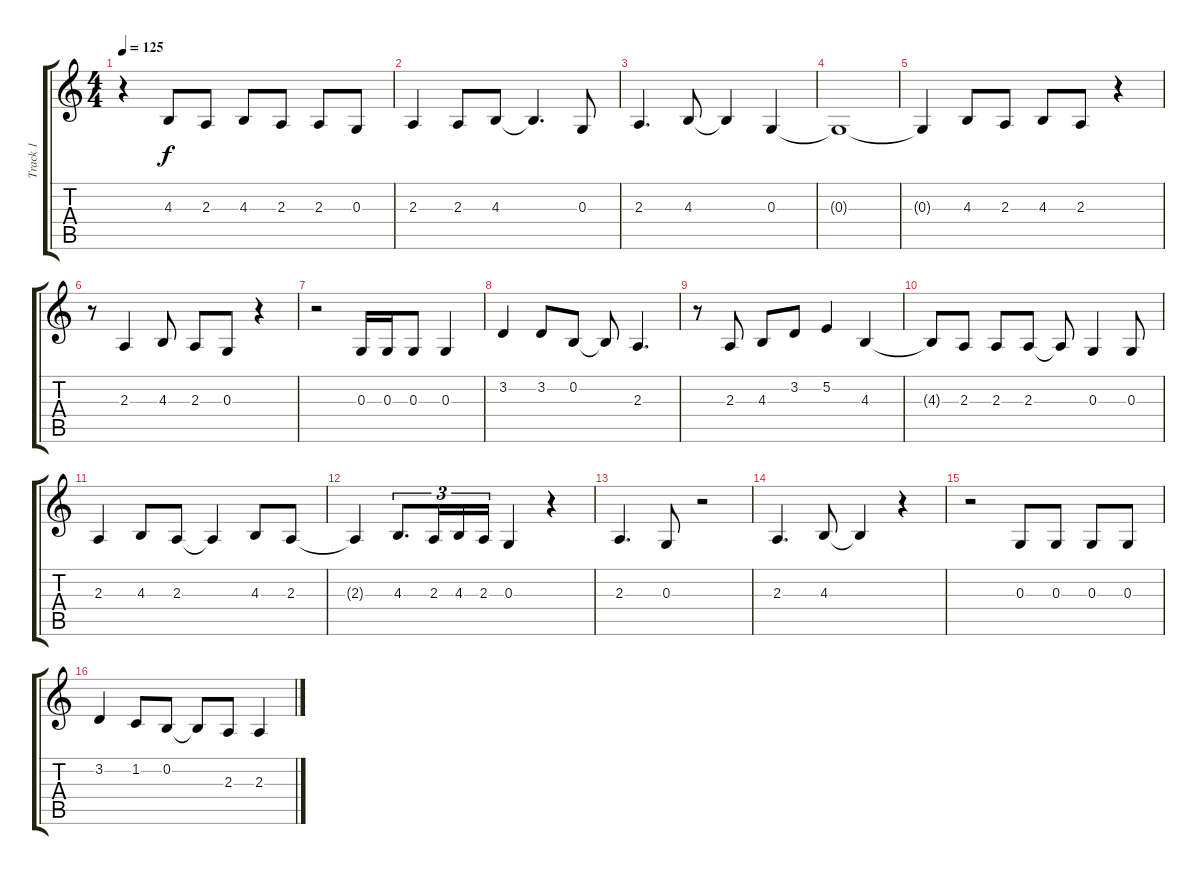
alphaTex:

\track ("Track 1" "Track 1") {instrument acousticgrandpiano}
\staff {score tabs}
\tuning (E4 B3 G3 D3 A2 E2) {hide}
\ts (4 4)
\tempo 125
\clef g2
\ks c
r.4{dy f} 4.3.8 2.3.8 4.3.8 2.3.8 2.3.8 0.3.8 |
2.3.4 2.3.8 4.3.8 4.3{t}.4{d} 0.3.8 |
2.3.4{d} 4.3.8 4.3{t}.4 0.3.4 |
0.3{t}.1 |
0.3{t}.4 4.3.8 2.3.8 4.3.8 2.3.8 r.4 |
r.8 2.3.4 4.3.8 2.3.8 0.3.8 r.4 |
r.2 0.3.16 0.3.16 0.3.8 0.3.4 |
3.2.4 3.2.8 0.2.8 0.2{t}.8 2.3.4{d} |
r.8 2.3.8 4.3.8 3.2.8 5.2.4 4.3.4 |
4.3{t}.8 2.3.8 2.3.8 2.3.8 2.3{t}.8 0.3.4 0.3.8 |
2.3.4 4.3.8 2.3.8 2.3{t}.4 4.3.8 2.3.8 |
2.3{t}.4 4.3.8{d tu (3 2)} 2.3.16{tu (3 2)} 4.3.16{tu (3 2)} 2.3.16{tu (3 2)} 0.3.4 r.4 |
2.3.4{d} 0.3.8 r.2 |
2.3.4{d} 4.3.8 4.3{t}.4 r.4 |
r.2 0.3.8 0.3.8 0.3.8 0.3.8 |
3.2.4 1.2.8 0.2.8 0.2{t}.8 2.3.8 2.3.4
